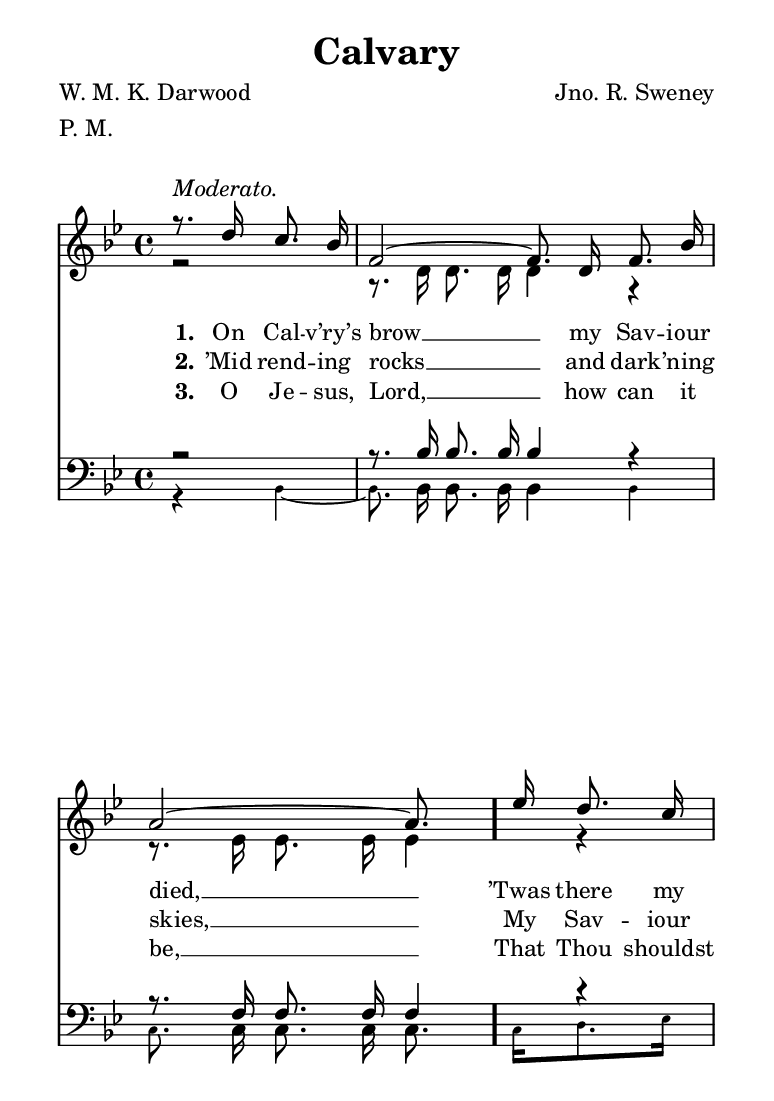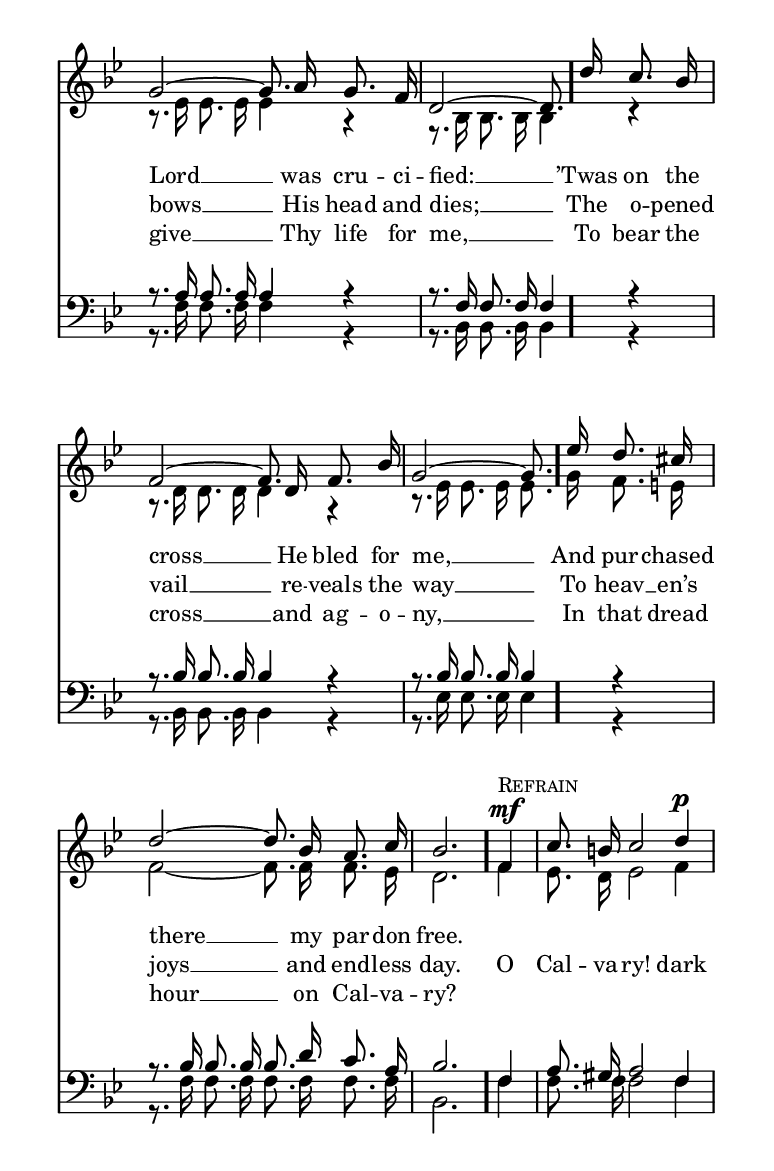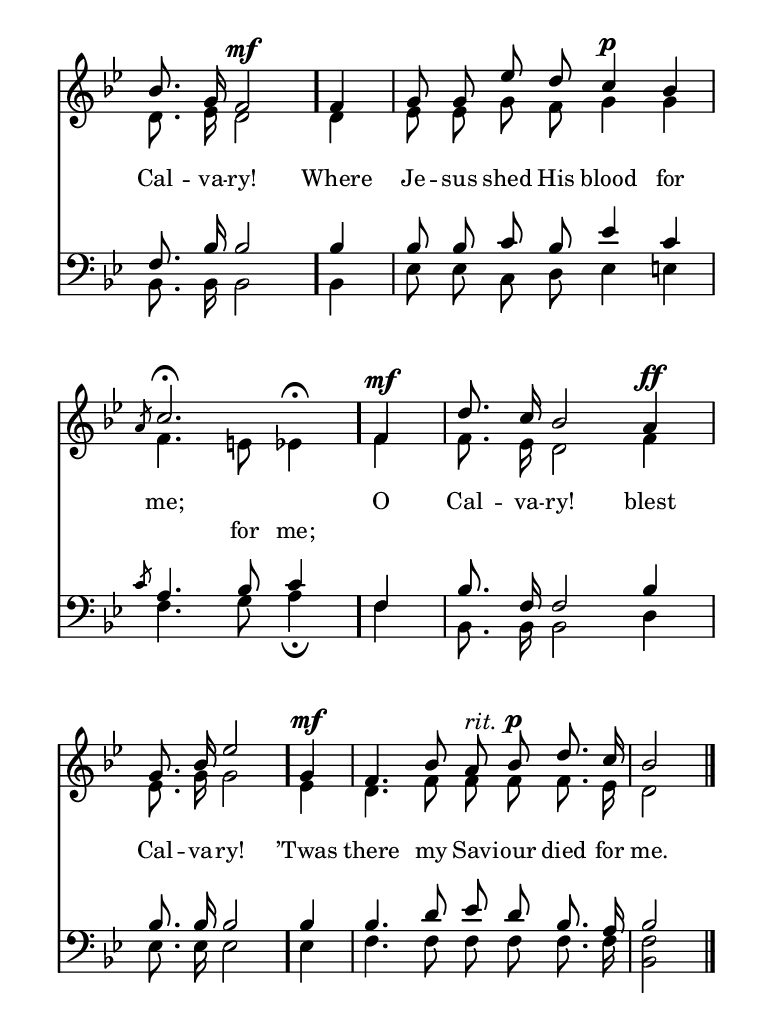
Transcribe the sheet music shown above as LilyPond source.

\include "common/global.ily"
\paper {
  \include "common/paper.ily"
}

\header{
  hymnnumber = "210"
  title = "Calvary"
  tunename = ""
  meter = "P. M."
  poet = "W. M. K. Darwood"
  composer = "Jno. R. Sweney"
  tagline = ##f
}

ta = { \tempo 4=80 }
tb = { \tempo 4=40 }

global = {
  \include "common/overrides.ily"
  \override Staff.TimeSignature.style = #'()
  \time 4/4
  \override Score.MetronomeMark.transparent = ##t % hide all fermata changes too
  \ta
  \key bes \major
  \partial 2
  \autoBeamOff
}

patternA = { c16 c8. c16 | c2 ~ c8. c16 c8. c16 | c2 ~ c8. }
patternB = { c16 c8. c16 | c2 ~ c8. c16 c8. c16 | c2. }

patternC = { c4 | c'8. c16 c2 c4 | c8. c16 c2 }
patternD = { c4 | c4. c8 c c c8. c16 | c2 }

patternF = { | r8. c16 c8. c16 c4 r4 | r8. c16 c8. c16 c4 }

smallNotes = \override NoteHead.font-size = #-4
normalNotes = \override NoteHead.font-size = #0

notesSoprano = {
\global
\relative c'' {

  r8.^\markup{\italic Moderato. }
  \changePitch \patternA { d c bes | f ~ f d f bes | a ~ a }
  \changePitch \patternA { ees' d c | g g a g f | d d }
  \changePitch \patternA { d' c bes | f f d f bes | g g }
  \changePitch \patternB { ees' d cis | d d bes a c | bes }

  << s^\markup { \small \caps "Refrain" }
  { f4^\mf | c'8. b16 c2 d4^\p | bes8. g16 f2^\mf } >>
  f4 | g8 g ees' d c4^\p bes | \slashedGrace a8 c2. \fermata
  \changePitch \patternC { f,^\mf | d' c bes a^\ff | g bes ees }
  g,4^\mf | f4. bes8 a^\markup{\italic rit.} bes^\p d8. c16 | bes2

  \bar "|."

}
}

notesAlto = {
\global
\relative e' {

  r2 | r8. d16 d8. d16 d4 r4 | r8. ees16 ees8. ees16 ees4
  r4 | \changePitch \patternF { ees ees ees ees bes bes bes bes }
  r4 | r8. d16 d8. d16 d4 r4 r8. ees16 ees8. ees16 ees8.
  \changePitch \patternB { g f e | f f f f ees | d }

  \changePitch \patternC { f | ees d ees f | d ees d }
  d4 | ees8 ees g f g4 g | f4. e8 \tb ees4^\fermata \ta
  \changePitch \patternC { f | f ees d f | ees g g }
  \changePitch \patternD { ees | d f f f f ees | d }

}
}

notesTenor = {
\global
\relative a {

  r2 | \changePitch \patternF { bes bes bes bes f f f f }
  r4 | \changePitch \patternF { a a a a f f f f }
  r4 | \changePitch \patternF { bes bes bes bes bes bes bes bes }
  r4 | r8. bes16 bes8. bes16 bes8. d16 c8. a16 | bes2.

  \changePitch \patternC { f | a gis a f | f bes bes }
  bes4 | bes8 bes c bes ees4 c | \slashedGrace c8 a4. bes8 c4
  \changePitch \patternC { f, | bes f f bes | bes bes bes }
  \changePitch \patternD { bes | bes d ees d bes a bes }

}
}

notesBass = {
\global
\relative f, {

  r4 \smallNotes bes4 ~ | bes8. \normalNotes bes16 bes8. bes16 bes4 \smallNotes bes4 | c8. \normalNotes c16 c8. c16 c8.
  \smallNotes c16[ d8. ees16] \normalNotes | \changePitch \patternF { f f f f bes, bes bes bes }
  r4 | \changePitch \patternF { bes bes bes bes ees ees ees ees }
  r4 | r8. f16 f8. f16 f8. f16 f8. f16 | bes,2.

  \changePitch \patternC { f' | f f f f | bes, bes bes }
  bes4 | ees8 ees c d ees4 e | f4. g8 a4 \fermata
  \changePitch \patternC { f | bes, bes bes d | ees ees ees }
  \changePitch \patternD { ees | f f f f f f | < f bes, > }

}
}

Refrain = \lyricmode {

O Cal -- va -- ry! dark Cal -- va -- ry! \bar "."
Where Je -- sus shed His blood for me; \bar "."
O Cal -- va -- ry! blest Cal -- va -- ry! \bar "."
’Twas there my Sav -- iour died for me. \bar "."

}

wordsA = \lyricmode {
\set stanza = "1."

On Cal -- v’ry’s brow __ my Sav -- iour died, __ \bar "."
’Twas there my Lord __ was cru -- ci -- fied: __ \bar "."
’Twas on the cross __ He bled for me, __ \bar "."
And pur -- chased there __ my par -- don free. \bar "."

}

wordsB = \lyricmode {
\set stanza = "2."

’Mid rend -- ing rocks __ and dark -- ’ning skies, __
My Sav -- iour bows __ His head and dies; __
The o -- pened vail __ re -- veals the way __
To heav __ en’s joys __ and end -- less day.

\Refrain

}

wordsC = \lyricmode {
\set stanza = "3."

O Je -- sus, Lord, __ how can it be, __
That Thou shouldst give __ Thy life for me, __
To bear the cross __ and ag -- o -- ny, __
In that dread hour __ on Cal -- va -- ry?

}

underWords = \lyricmode {

{ \repeat unfold 48 \skip 4 }
for me;

}

\score {
  \context ChoirStaff <<
    \context Staff = upper <<
      \set ChoirStaff.systemStartDelimiter = #'SystemStartBar
      \context Voice  = sopranos { \voiceOne << \notesSoprano >> }
      \context Voice  = altos { \voiceTwo << \notesAlto >> }
      \context Lyrics = one   \lyricsto sopranos \wordsA
      \context Lyrics = two   \lyricsto sopranos \wordsB
      \context Lyrics = three \lyricsto sopranos \wordsC
    >>
    \context Staff = men <<
      \clef bass
      \context Voice  = tenors { \voiceOne << \notesTenor >> }
      \context Voice  = basses { \voiceTwo << \notesBass >> }
    >>
    \context Lyrics = three \lyricsto altos \underWords
  >>
  \layout {
    \include "common/layout.ily"
  }
  \midi{
    \include "common/midi.ily"
  }
}

\version "2.18.2"  % necessary for upgrading to future LilyPond versions.

% vi:set et ts=2 sw=2 ai nocindent syntax=lilypond:
